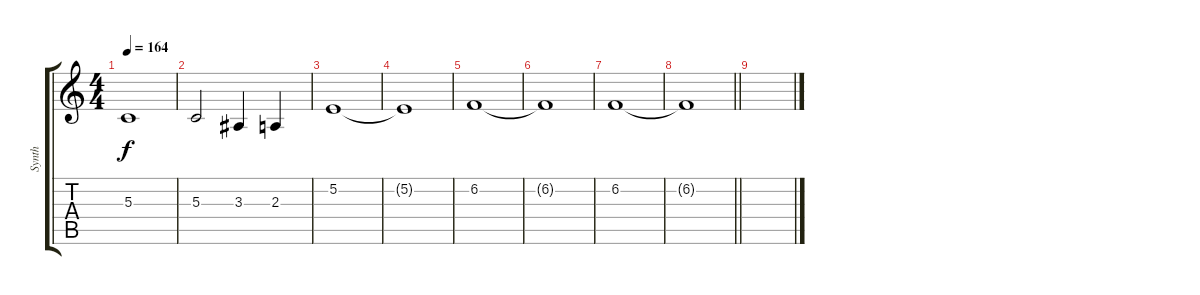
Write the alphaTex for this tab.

\track ("Synth" "Synth") {instrument pad6metallic}
\staff {score tabs}
\tuning (E4 B3 G3 D3 A2 E2) {hide}
\ts (4 4)
\tempo 164
\clef g2
\ks c
5.3.1{dy f} |
5.3.2 3.3.4 2.3.4 |
5.2.1 |
5.2{t}.1 |
6.2.1 |
6.2{t}.1 |
6.2.1 |
\barLineRight lightlight
6.2{t}.1 |
\section ("" "")
